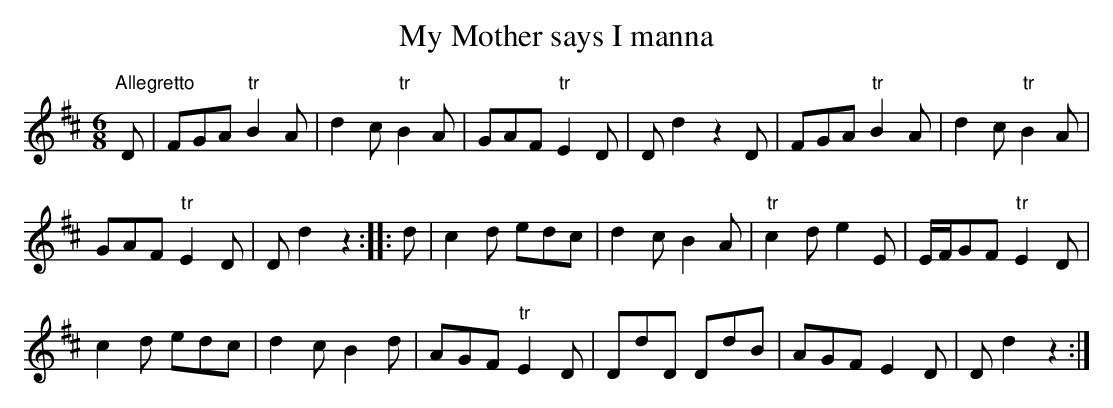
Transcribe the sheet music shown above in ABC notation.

X:1
T:My Mother says I manna
M:6/8
K:D major
"Allegretto"D|\
FGA "tr"B2A| d2c "tr"B2A| \
GAF "tr"E2D| Dd2 z2D|\
FGA "tr"B2A| d2c "tr"B2A|
GAF "tr"E2D| Dd2 z2::\
d|\
c2d edc| d2c B2A| \
"tr"c2d e2E| E/F/GF "tr"E2D|
c2d edc| d2c B2d| AGF "tr"E2D| DdD DdB| AGF E2D| Dd2 z2:|
